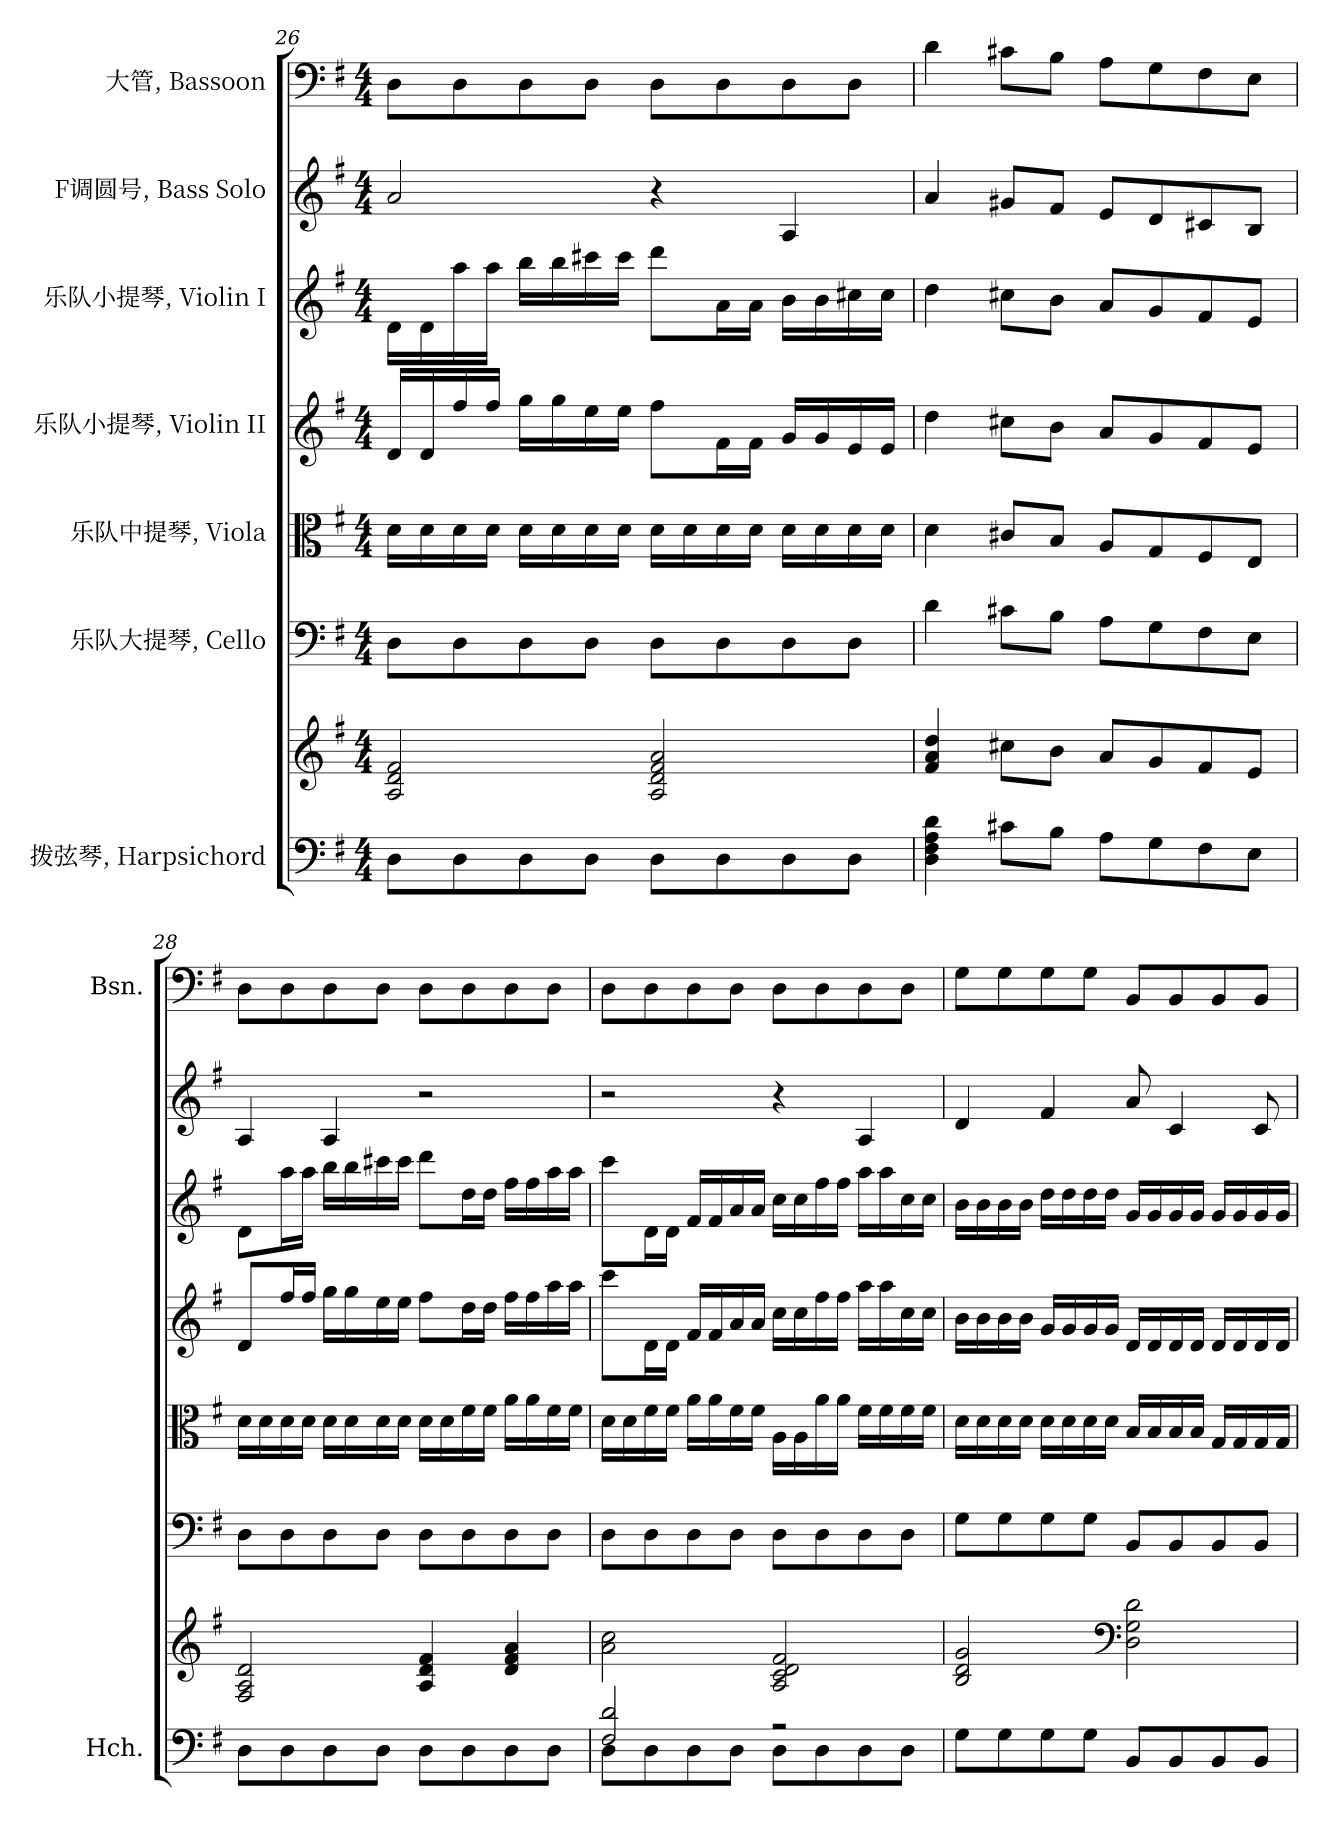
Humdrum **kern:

**kern	**kern	**kern	**kern	**kern	**kern	**kern	**kern
*part7	*part7	*part6	*part5	*part4	*part3	*part2	*part1
*staff8	*staff7	*staff6	*staff5	*staff4	*staff3	*staff2	*staff1
*I"拨弦琴, Harpsichord	*	*I"乐队大提琴, Cello	*I"乐队中提琴, Viola	*I"乐队小提琴, Violin II	*I"乐队小提琴, Violin I	*I"F调圆号, Bass Solo	*I"大管, Bassoon
*I'Hch.	*	*	*	*	*	*	*I'Bsn.
!!LO:PB:g=z
*clefF4	*clefG2	*clefF4	*clefC3	*clefG2	*clefG2	*clefG2	*clefF4
*	*	*	*	*	*	*ITrd4c7	*
*k[f#]	*k[f#]	*k[f#]	*k[f#]	*k[f#]	*k[f#]	*k[]	*k[f#]
*M4/4	*M4/4	*M4/4	*M4/4	*M4/4	*M4/4	*M4/4	*M4/4
=26	=26	=26	=26	=26	=26	=26	=26
8D\L	2A/ 2d/ 2f#/	8D\L	16d\LL	16d/LL	16d\LL	2d/	8D\L
.	.	.	16d\	16d/	16d\	.	.
8D\	.	8D\	16d\	16ff#/	16aa\	.	8D\
.	.	.	16d\JJ	16ff#/JJ	16aa\JJ	.	.
8D\	.	8D\	16d\LL	16gg\LL	16bb\LL	.	8D\
.	.	.	16d\	16gg\	16bb\	.	.
8D\J	.	8D\J	16d\	16ee\	16ccc#X\	.	8D\J
.	.	.	16d\JJ	16ee\JJ	16ccc#\JJ	.	.
8D\L	2A/ 2d/ 2f#/ 2a/	8D\L	16d\LL	8ff#\L	8ddd\L	4r	8D\L
.	.	.	16d\	.	.	.	.
8D\	.	8D\	16d\	16f#\L	16a\L	.	8D\
.	.	.	16d\JJ	16f#\JJ	16a\JJ	.	.
8D\	.	8D\	16d\LL	16g/LL	16b\LL	4D/	8D\
.	.	.	16d\	16g/	16b\	.	.
8D\J	.	8D\J	16d\	16e/	16cc#X\	.	8D\J
.	.	.	16d\JJ	16e/JJ	16cc#\JJ	.	.
=27	=27	=27	=27	=27	=27	=27	=27
4D\ 4F#\ 4A\ 4d\	4f#/ 4a/ 4dd/	4d\	4d\	4dd\	4dd\	4d/	4d\
8c#X\L	8cc#X\L	8c#X\L	8c#X/L	8cc#X\L	8cc#X\L	8c#X/L	8c#X\L
8B\J	8b\J	8B\J	8B/J	8b\J	8b\J	8B/J	8B\J
8A\L	8a/L	8A\L	8A/L	8a/L	8a/L	8A/L	8A\L
8G\	8g/	8G\	8G/	8g/	8g/	8G/	8G\
8F#\	8f#/	8F#\	8F#/	8f#/	8f#/	8F#X/	8F#\
8E\J	8e/J	8E\J	8E/J	8e/J	8e/J	8E/J	8E\J
!!LO:PB:g=z
=28	=28	=28	=28	=28	=28	=28	=28
8D\L	2F#/ 2A/ 2d/	8D\L	16d\LL	8d/L	8d\L	4D/	8D\L
.	.	.	16d\	.	.	.	.
8D\	.	8D\	16d\	16ff#/L	16aa\L	.	8D\
.	.	.	16d\JJ	16ff#/JJ	16aa\JJ	.	.
8D\	.	8D\	16d\LL	16gg\LL	16bb\LL	4D/	8D\
.	.	.	16d\	16gg\	16bb\	.	.
8D\J	.	8D\J	16d\	16ee\	16ccc#X\	.	8D\J
.	.	.	16d\JJ	16ee\JJ	16ccc#\JJ	.	.
8D\L	4A/ 4d/ 4f#/	8D\L	16d\LL	8ff#\L	8ddd\L	2r	8D\L
.	.	.	16d\	.	.	.	.
8D\	.	8D\	16f#\	16dd\L	16dd\L	.	8D\
.	.	.	16f#\JJ	16dd\JJ	16dd\JJ	.	.
8D\	4d/ 4f#/ 4a/	8D\	16a\LL	16ff#\LL	16ff#\LL	.	8D\
.	.	.	16a\	16ff#\	16ff#\	.	.
8D\J	.	8D\J	16f#\	16aa\	16aa\	.	8D\J
.	.	.	16f#\JJ	16aa\JJ	16aa\JJ	.	.
=29	=29	=29	=29	=29	=29	=29	=29
*^	*	*	*	*	*	*	*
2F#/ 2d/	8D\L	2a\ 2cc\	8D\L	16d\LL	8ccc\L	8ccc\L	2r	8D\L
.	.	.	.	16d\	.	.	.	.
.	8D\	.	8D\	16f#\	16d\L	16d\L	.	8D\
.	.	.	.	16f#\JJ	16d\JJ	16d\JJ	.	.
.	8D\	.	8D\	16a\LL	16f#/LL	16f#/LL	.	8D\
.	.	.	.	16a\	16f#/	16f#/	.	.
.	8D\J	.	8D\J	16f#\	16a/	16a/	.	8D\J
.	.	.	.	16f#\JJ	16a/JJ	16a/JJ	.	.
2r	8D\L	2A/ 2c/ 2d/ 2f#/	8D\L	16A\LL	16cc\LL	16cc\LL	4r	8D\L
.	.	.	.	16A\	16cc\	16cc\	.	.
.	8D\	.	8D\	16a\	16ff#\	16ff#\	.	8D\
.	.	.	.	16a\JJ	16ff#\JJ	16ff#\JJ	.	.
.	8D\	.	8D\	16f#\LL	16aa\LL	16aa\LL	4D/	8D\
.	.	.	.	16f#\	16aa\	16aa\	.	.
.	8D\J	.	8D\J	16f#\	16cc\	16cc\	.	8D\J
.	.	.	.	16f#\JJ	16cc\JJ	16cc\JJ	.	.
*v	*v	*	*	*	*	*	*	*
!!LO:PB:g=z
=30	=30	=30	=30	=30	=30	=30	=30
8G\L	2B/ 2d/ 2g/	8G\L	16d\LL	16b\LL	16b\LL	4G/	8G\L
.	.	.	16d\	16b\	16b\	.	.
8G\	.	8G\	16d\	16b\	16b\	.	8G\
.	.	.	16d\JJ	16b\JJ	16b\JJ	.	.
8G\	.	8G\	16d\LL	16g/LL	16dd\LL	4B/	8G\
.	.	.	16d\	16g/	16dd\	.	.
8G\J	.	8G\J	16d\	16g/	16dd\	.	8G\J
.	.	.	16d\JJ	16g/JJ	16dd\JJ	.	.
*	*clefF4	*	*	*	*	*	*
8BB/L	2D\ 2G\ 2d\	8BB/L	16B/LL	16d/LL	16g/LL	8d/	8BB/L
.	.	.	16B/	16d/	16g/	.	.
8BB/	.	8BB/	16B/	16d/	16g/	4F/	8BB/
.	.	.	16B/JJ	16d/JJ	16g/JJ	.	.
8BB/	.	8BB/	16G/LL	16d/LL	16g/LL	.	8BB/
.	.	.	16G/	16d/	16g/	.	.
8BB/J	.	8BB/J	16G/	16d/	16g/	8F/	8BB/J
.	.	.	16G/JJ	16d/JJ	16g/JJ	.	.
=	=	=	=	=	=	=	=
*-	*-	*-	*-	*-	*-	*-	*-
